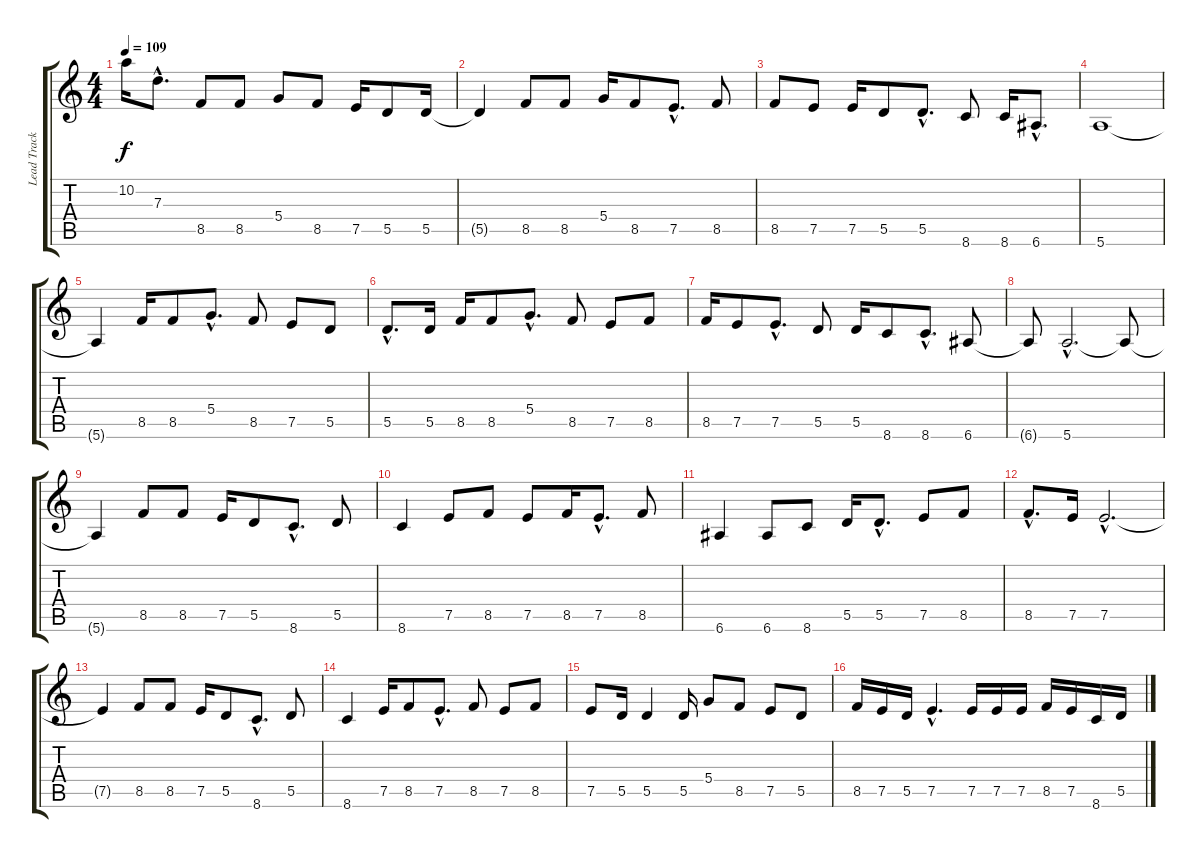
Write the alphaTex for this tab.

\track ("Lead Track" "Lead Track") {instrument electricguitarclean}
\staff {score tabs}
\tuning (E4 B3 G3 D3 A2 E2) {hide}
\ts (4 4)
\tempo 109
\clef g2
\ks c
10.2.16{dy f} 7.3{hac}.8{d} 8.5.8 8.5.8 5.4.8 8.5.8 7.5.16 5.5.8 5.5.16 |
5.5{t}.4 8.5.8 8.5.8 5.4.16 8.5.8 7.5{hac}.8{d} 8.5.8 |
8.5.8 7.5.8 7.5.16 5.5.8 5.5{hac}.8{d} 8.6.8 8.6.16 6.6{hac}.8{d} |
5.6.1 |
5.6{t}.4 8.5.16 8.5.8 5.4{hac}.8{d} 8.5.8 7.5.8 5.5.8 |
5.5{hac}.8{d} 5.5.16 8.5.16 8.5.8 5.4{hac}.8{d} 8.5.8 7.5.8 8.5.8 |
8.5.16 7.5.8 7.5{hac}.8{d} 5.5.8 5.5.16 8.6.8 8.6{hac}.8{d} 6.6.8 |
6.6{t}.8 5.6{hac}.2{d} 5.6{t}.8 |
5.6{t}.4 8.5.8 8.5.8 7.5.16 5.5.8 8.6{hac}.8{d} 5.5.8 |
8.6.4 7.5.8 8.5.8 7.5.8 8.5.16 7.5{hac}.8{d} 8.5.8 |
6.6.4 6.6.8 8.6.8 5.5.16 5.5{hac}.8{d} 7.5.8 8.5.8 |
8.5{hac}.8{d} 7.5.16 7.5{hac}.2{d} |
7.5{t}.4 8.5.8 8.5.8 7.5.16 5.5.8 8.6{hac}.8{d} 5.5.8 |
8.6.4 7.5.16 8.5.8 7.5{hac}.8{d} 8.5.8 7.5.8 8.5.8 |
7.5.8 5.5.16 5.5.4 5.5.16 5.4.8 8.5.8 7.5.8 5.5.8 |
8.5.16 7.5.16 5.5.16 7.5{hac}.4{d} 7.5.16 7.5.16 7.5.16 8.5.16 7.5.16 8.6.16 5.5.16
